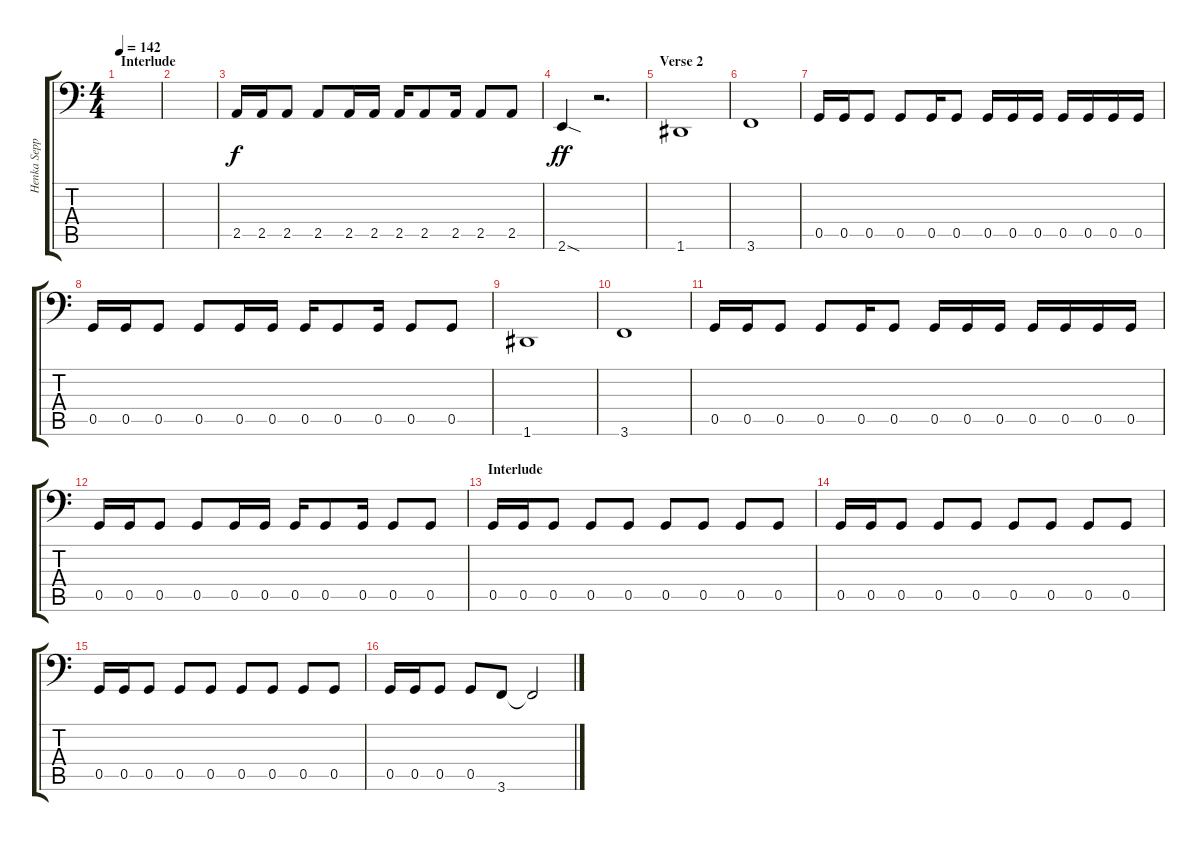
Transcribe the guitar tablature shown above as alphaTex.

\track ("Henka Seppäla" "Henka Sepp") {instrument electricbasspick}
\staff {score tabs}
\tuning (D3 A2 F2 C2 G1 D1) {hide}
\ts (4 4)
\section ("" "Interlude")
\tempo 142
\clef f4
\ks c
|
|
2.5.16 2.5.16 2.5.8 2.5.8 2.5.16 2.5.16 2.5.16 2.5.8 2.5.16 2.5.8 2.5.8{dy f} |
2.6{sod}.4{dy ff} r.2{d} |
\section ("" "Verse 2")
1.6.1 |
3.6.1 |
0.5.16 0.5.16 0.5.8 0.5.8 0.5.16 0.5.8 0.5.16 0.5.16 0.5.16 0.5.16 0.5.16 0.5.16 0.5.16 |
0.5.16 0.5.16 0.5.8 0.5.8 0.5.16 0.5.16 0.5.16 0.5.8 0.5.16 0.5.8 0.5.8 |
1.6.1 |
3.6.1 |
0.5.16 0.5.16 0.5.8 0.5.8 0.5.16 0.5.8 0.5.16 0.5.16 0.5.16 0.5.16 0.5.16 0.5.16 0.5.16 |
0.5.16 0.5.16 0.5.8 0.5.8 0.5.16 0.5.16 0.5.16 0.5.8 0.5.16 0.5.8 0.5.8 |
\section ("" "Interlude")
0.5.16 0.5.16 0.5.8 0.5.8 0.5.8 0.5.8 0.5.8 0.5.8 0.5.8 |
0.5.16 0.5.16 0.5.8 0.5.8 0.5.8 0.5.8 0.5.8 0.5.8 0.5.8 |
0.5.16 0.5.16 0.5.8 0.5.8 0.5.8 0.5.8 0.5.8 0.5.8 0.5.8 |
0.5.16 0.5.16 0.5.8 0.5.8 3.6.8 3.6{t}.2
